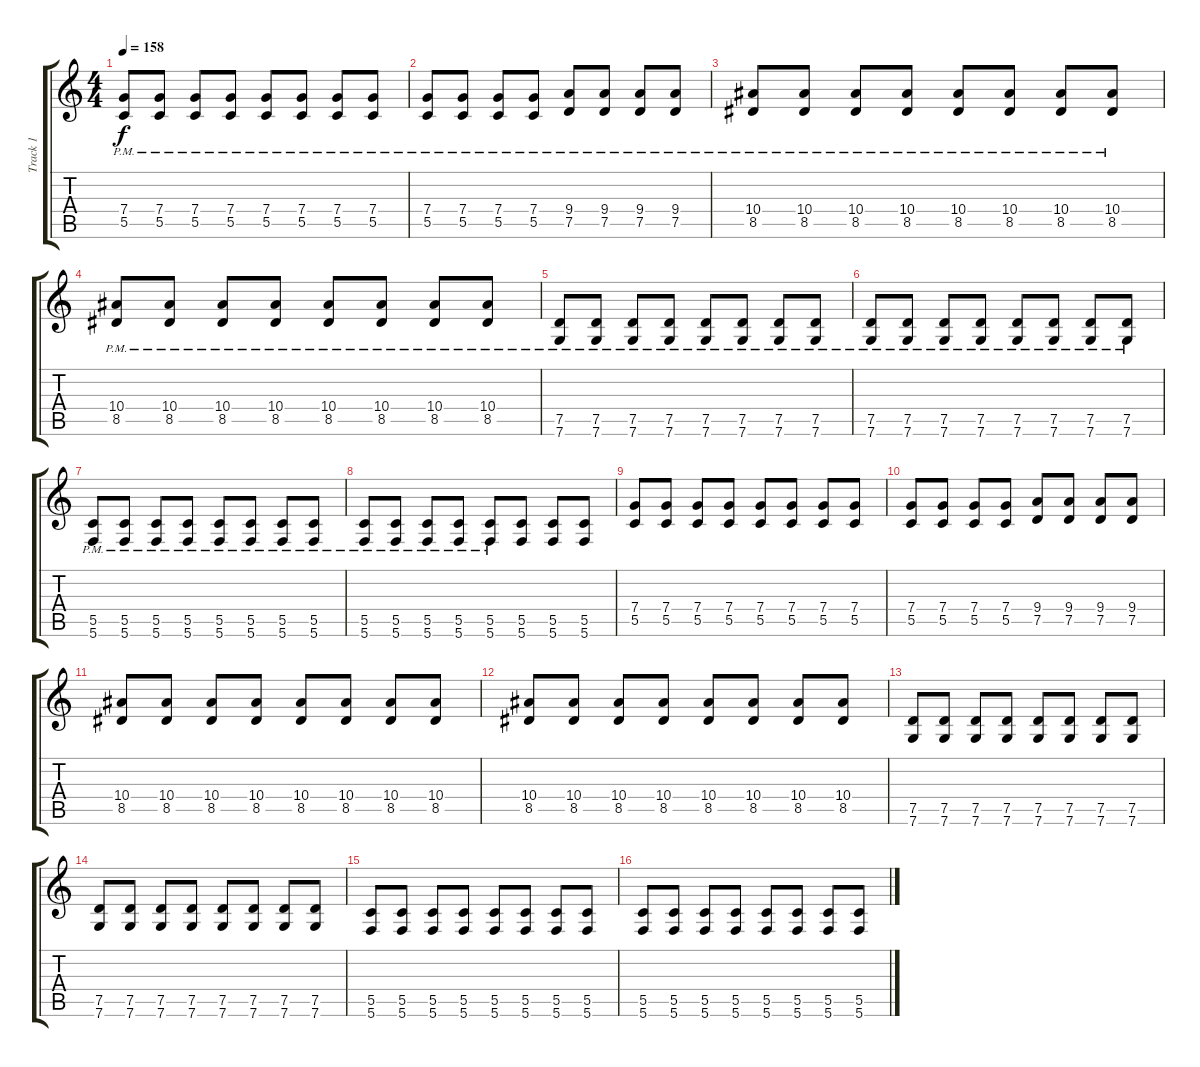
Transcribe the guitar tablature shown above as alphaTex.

\track ("Track 1" "Track 1") {instrument distortionguitar}
\staff {score tabs}
\tuning (D4 A3 F3 C3 G2 C2) {hide}
\ts (4 4)
\tempo 158
\clef g2
\ks c
(7.4{pm} 5.5{pm}).8{dy f volume 15} (7.4{pm} 5.5{pm}).8 (7.4{pm} 5.5{pm}).8 (7.4{pm} 5.5{pm}).8 (7.4{pm} 5.5{pm}).8 (7.4{pm} 5.5{pm}).8 (7.4{pm} 5.5{pm}).8 (7.4{pm} 5.5{pm}).8 |
(7.4{pm} 5.5{pm}).8 (7.4{pm} 5.5{pm}).8 (7.4{pm} 5.5{pm}).8 (7.4{pm} 5.5{pm}).8 (9.4{pm} 7.5{pm}).8 (9.4{pm} 7.5{pm}).8 (9.4{pm} 7.5{pm}).8 (9.4{pm} 7.5{pm}).8 |
(10.4{pm} 8.5{pm}).8 (10.4{pm} 8.5{pm}).8 (10.4{pm} 8.5{pm}).8 (10.4{pm} 8.5{pm}).8 (10.4{pm} 8.5{pm}).8 (10.4{pm} 8.5{pm}).8 (10.4{pm} 8.5{pm}).8 (10.4{pm} 8.5{pm}).8 |
(10.4{pm} 8.5{pm}).8 (10.4{pm} 8.5{pm}).8 (10.4{pm} 8.5{pm}).8 (10.4{pm} 8.5{pm}).8 (10.4{pm} 8.5{pm}).8 (10.4{pm} 8.5{pm}).8 (10.4{pm} 8.5{pm}).8 (10.4{pm} 8.5{pm}).8 |
(7.5{pm} 7.6{pm}).8 (7.5{pm} 7.6{pm}).8 (7.5{pm} 7.6{pm}).8 (7.5{pm} 7.6{pm}).8 (7.5{pm} 7.6{pm}).8 (7.5{pm} 7.6{pm}).8 (7.5{pm} 7.6{pm}).8 (7.5{pm} 7.6{pm}).8 |
(7.5{pm} 7.6{pm}).8 (7.5{pm} 7.6{pm}).8 (7.5{pm} 7.6{pm}).8 (7.5{pm} 7.6{pm}).8 (7.5{pm} 7.6{pm}).8 (7.5{pm} 7.6{pm}).8 (7.5{pm} 7.6{pm}).8 (7.5{pm} 7.6{pm}).8 |
(5.5{pm} 5.6{pm}).8 (5.5{pm} 5.6{pm}).8 (5.5{pm} 5.6{pm}).8 (5.5{pm} 5.6{pm}).8 (5.5{pm} 5.6{pm}).8 (5.5{pm} 5.6{pm}).8 (5.5{pm} 5.6{pm}).8 (5.5{pm} 5.6{pm}).8 |
(5.5{pm} 5.6{pm}).8 (5.5{pm} 5.6{pm}).8 (5.5{pm} 5.6{pm}).8 (5.5{pm} 5.6{pm}).8 (5.5{pm} 5.6{pm}).8 (5.5 5.6).8 (5.5 5.6).8 (5.5 5.6).8 |
(7.4 5.5).8 (7.4 5.5).8 (7.4 5.5).8 (7.4 5.5).8 (7.4 5.5).8 (7.4 5.5).8 (7.4 5.5).8 (7.4 5.5).8 |
(7.4 5.5).8 (7.4 5.5).8 (7.4 5.5).8 (7.4 5.5).8 (9.4 7.5).8 (9.4 7.5).8 (9.4 7.5).8 (9.4 7.5).8 |
(10.4 8.5).8 (10.4 8.5).8 (10.4 8.5).8 (10.4 8.5).8 (10.4 8.5).8 (10.4 8.5).8 (10.4 8.5).8 (10.4 8.5).8 |
(10.4 8.5).8 (10.4 8.5).8 (10.4 8.5).8 (10.4 8.5).8 (10.4 8.5).8 (10.4 8.5).8 (10.4 8.5).8 (10.4 8.5).8 |
(7.5 7.6).8 (7.5 7.6).8 (7.5 7.6).8 (7.5 7.6).8 (7.5 7.6).8 (7.5 7.6).8 (7.5 7.6).8 (7.5 7.6).8 |
(7.5 7.6).8 (7.5 7.6).8 (7.5 7.6).8 (7.5 7.6).8 (7.5 7.6).8 (7.5 7.6).8 (7.5 7.6).8 (7.5 7.6).8 |
(5.5 5.6).8 (5.5 5.6).8 (5.5 5.6).8 (5.5 5.6).8 (5.5 5.6).8 (5.5 5.6).8 (5.5 5.6).8 (5.5 5.6).8 |
(5.5 5.6).8 (5.5 5.6).8 (5.5 5.6).8 (5.5 5.6).8 (5.5 5.6).8 (5.5 5.6).8 (5.5 5.6).8 (5.5 5.6).8
